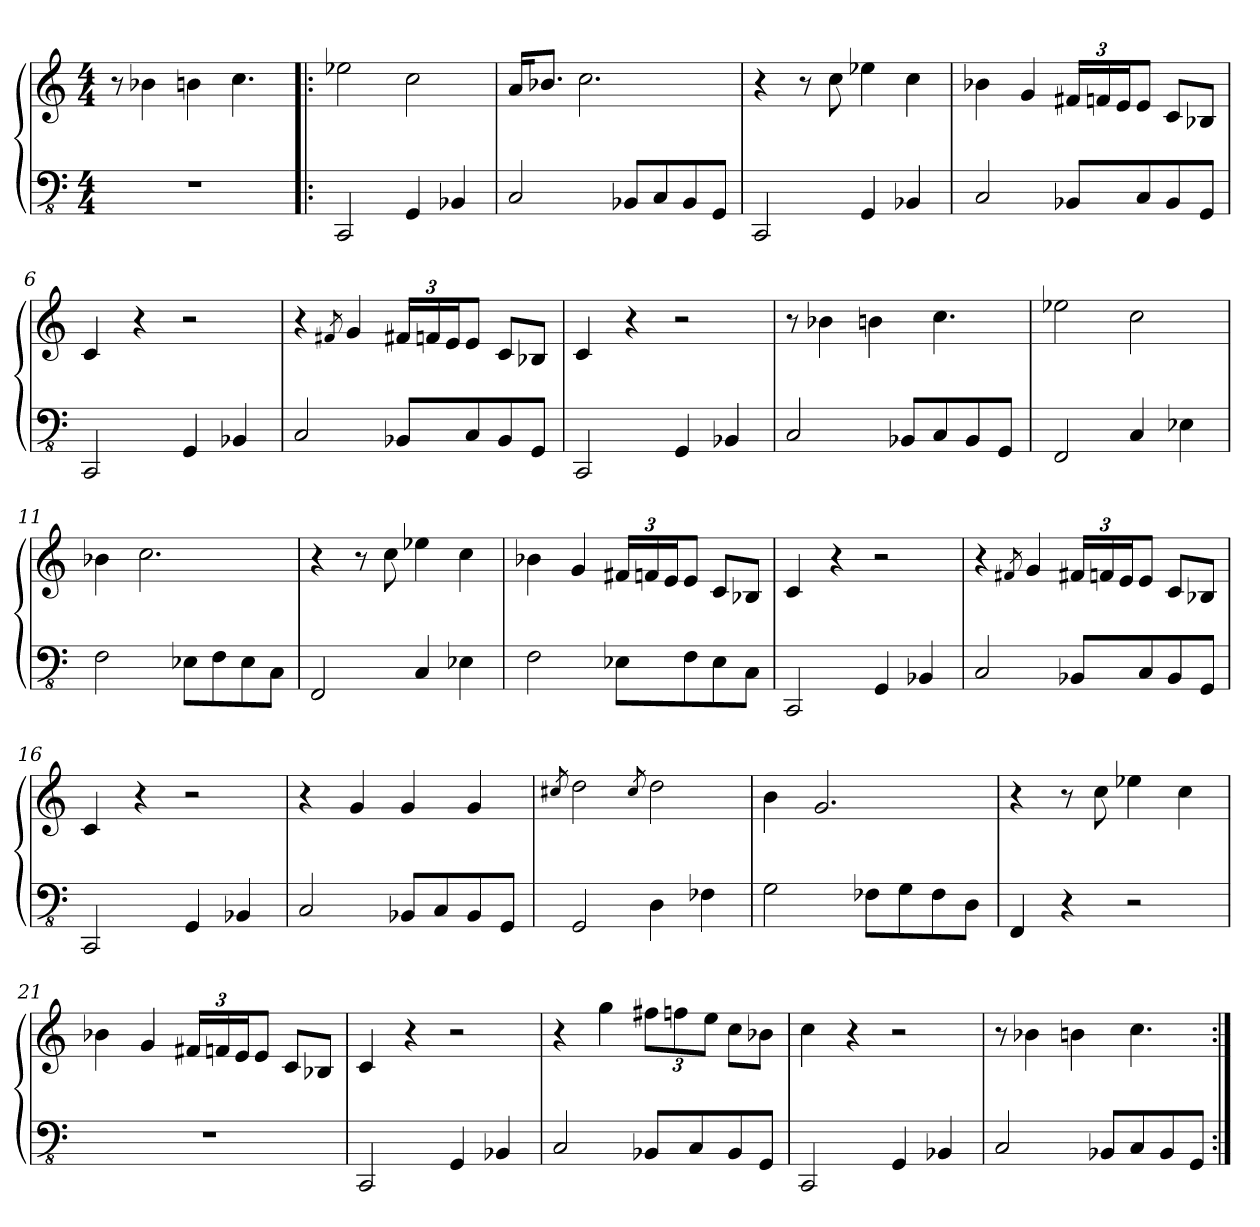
**kern	**kern
*part2	*part1
*staff2	*staff1
*clefFv4	*clefG2
*k[]	*k[]
*M4/4	*M4/4
=1	=1
1r	8r
.	4b-X\
.	4bn\
.	4.cc\
=2!|:	=2!|:
2CCC/	2ee-X\
4GGG/	2cc\
4BBB-X/	.
=3	=3
2CC/	16a/KL
.	8.b-X/J
.	2.cc\
8BBB-X/L	.
8CC/	.
8BBB-/	.
8GGG/J	.
=4	=4
2CCC/	4r
.	8r
.	8cc\
4GGG/	4ee-X\
4BBB-X/	4cc\
=5	=5
2CC/	4b-X\
.	4g/
*	*Xbrackettup
8BBB-X/L	24f#X/LL
.	24fn/
.	24e/J
8CC/	8e/J
8BBB-/	8c/L
8GGG/J	8B-X/J
!!LO:LB:g=z
=6	=6
2CCC/	4c/
.	4r
4GGG/	2r
4BBB-X/	.
!!LO:LB:g=z
=7	=7
2CC/	4r
.	8qf#X/
.	4g/
8BBB-X/L	24f#/LL
.	24fn/
.	24e/J
8CC/	8e/J
8BBB-/	8c/L
8GGG/J	8B-X/J
=8	=8
2CCC/	4c/
.	4r
4GGG/	2r
4BBB-X/	.
=9	=9
2CC/	8r
.	4b-X\
.	4bn\
8BBB-X/L	.
8CC/	4.cc\
8BBB-/	.
8GGG/J	.
=10	=10
2FFF/	2ee-X\
4CC/	2cc\
4EE-X\	.
=11	=11
2FF\	4b-X\
.	2.cc\
8EE-X\L	.
8FF\	.
8EE-\	.
8CC\J	.
!!LO:LB:g=z
=12	=12
2FFF/	4r
.	8r
.	8cc\
4CC/	4ee-X\
4EE-X\	4cc\
=13	=13
2FF\	4b-X\
.	4g/
8EE-X\L	24f#X/LL
.	24fn/
.	24e/J
8FF\	8e/J
8EE-\	8c/L
8CC\J	8B-X/J
=14	=14
2CCC/	4c/
.	4r
4GGG/	2r
4BBB-X/	.
=15	=15
2CC/	4r
.	8qf#X/
.	4g/
8BBB-X/L	24f#/LL
.	24fn/
.	24e/J
8CC/	8e/J
8BBB-/	8c/L
8GGG/J	8B-X/J
!!LO:LB:g=z
=16	=16
2CCC/	4c/
.	4r
4GGG/	2r
4BBB-X/	.
=17	=17
2CC/	4r
.	4g/
8BBB-X/L	4g/
8CC/	.
8BBB-/	4g/
8GGG/J	.
=18	=18
.	8qcc#X/
2GGG/	2dd\
.	8qcc#/
4DD\	2dd\
4FF-X\	.
=19	=19
2GG\	4b\
.	2.g/
8FF-X\L	.
8GG\	.
8FF-\	.
8DD\J	.
=20	=20
4FFF/	4r
4r	8r
.	8cc\
2r	4ee-X\
.	4cc\
!!LO:PB:g=z
=21	=21
1r	4b-X\
.	4g/
.	24f#X/LL
.	24fn/
.	24e/J
.	8e/J
.	8c/L
.	8B-X/J
=22	=22
2CCC/	4c/
.	4r
4GGG/	2r
4BBB-X/	.
=23	=23
2CC/	4r
.	4gg\
8BBB-X/L	12ff#X\L
.	12ffn\
8CC/	.
.	12ee\J
8BBB-/	8cc\L
8GGG/J	8b-X\J
=24	=24
2CCC/	4cc\
.	4r
4GGG/	2r
4BBB-X/	.
=25	=25
2CC/	8r
.	4b-X\
.	4bn\
8BBB-X/L	.
8CC/	4.cc\
8BBB-/	.
8GGG/J	.
=:|!	=:|!
*-	*-
